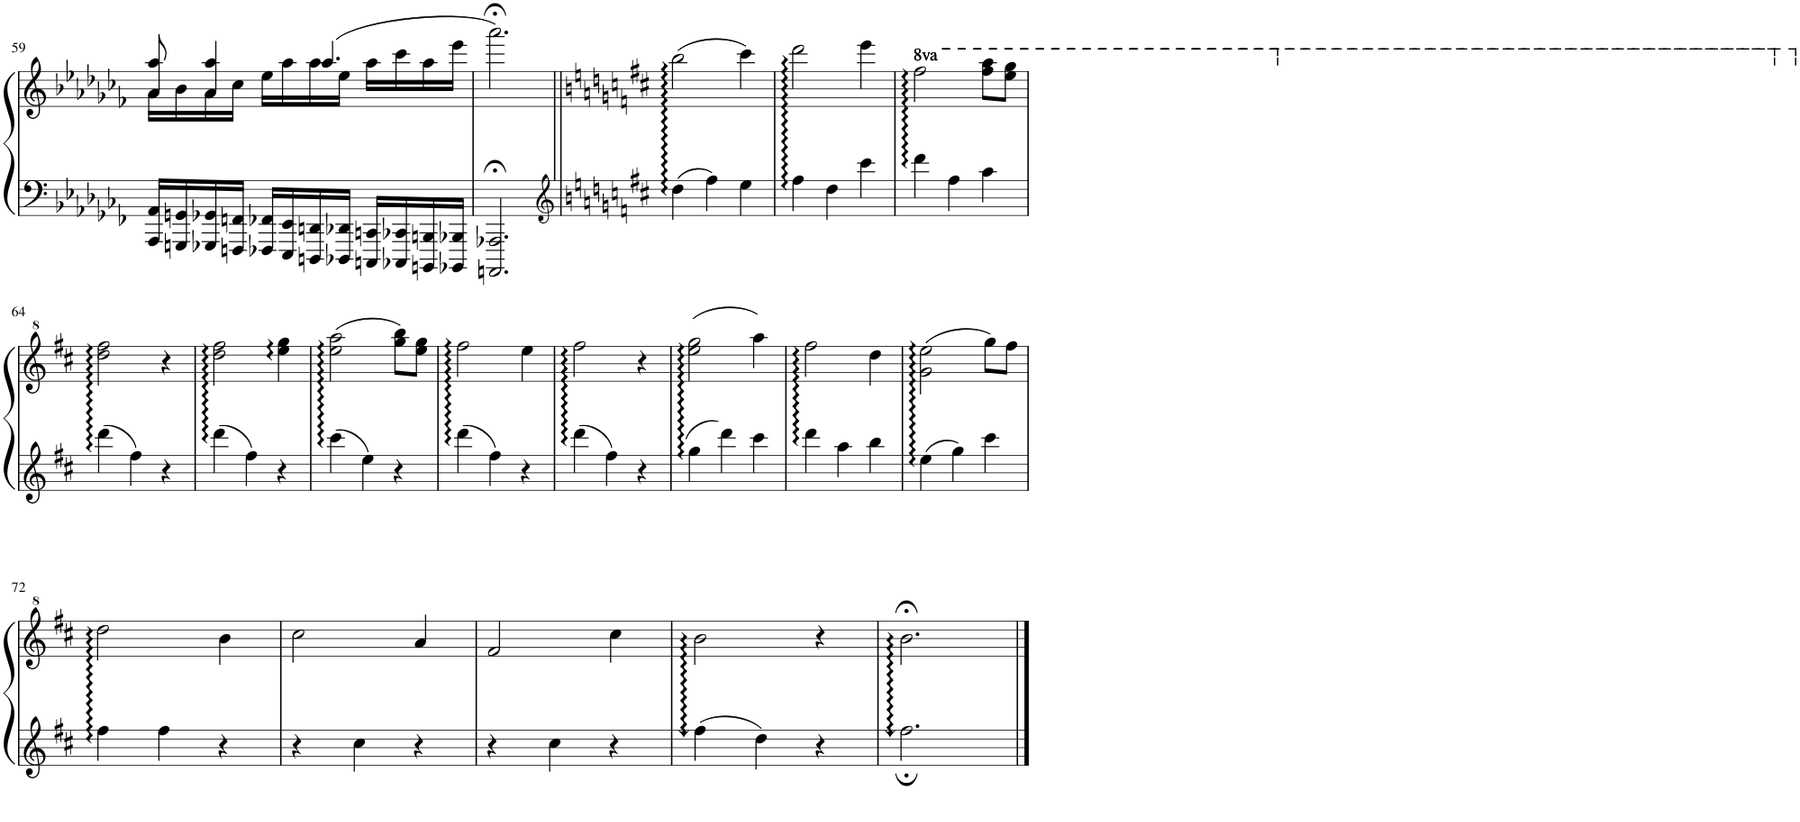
**kern	**kern
*part1	*part1
*staff2	*staff1
*I"Piano	*
*I'Pno	*
!!LO:PB:g=z
*clefF4	*clefG2
*k[b-e-a-d-g-c-f-]	*k[b-e-a-d-g-c-f-]
*M3/4	*M3/4
=59	=59
*	*^
16AAA-/ 16AA-/LL	8a-/ 8aa-/	16a-\LL
16GGGn/ 16GGn/	.	16b-\
16GGG-X/ 16GG-X/	4a-/ 4aa-/	16a-\
16FFFn/ 16FFn/JJ	.	16cc-\JJ
16FFF-X/ 16FF-X/LL	.	16ee-\LL
16EEE-/ 16EE-/	.	16aa-\
16DDDn/ 16DDn/	(4.aa-/	16aa-\
16DDD-X/ 16DD-X/JJ	.	16ee-\JJ
16CCCn/ 16CCn/LL	.	16aa-\LL
16CCC-X/ 16CC-X/	.	16ccc-\
16BBBBn/ 16BBBn/	.	16aa-\
16BBBB-X/ 16BBB-X/JJ	.	16eee-\JJ
*	*v	*v
=60	=60
2.AAAAn/;< 2.AAA-X/;<	2.aaa-;<\)
=61||	=61||
*clefG2	*
*k[f#c#]	*k[f#c#]
4dd\	(2bb\
4ff#\	.
4ee\	4ccc#\)
=62	=62
4ff#\	2ddd\
4dd\	.
4ccc#\	4eee\
=63	=63
*	*8va
4ddd\	2fff#\
4ff#\	.
*	*8va
4aa\	8fff#\ 8aaa\L
*	*8va
.	8eee\ 8ggg\J
!!LO:LB:g=z
=64	=64
*	*clefG^2
*	*X8va
*	*X8va
*	*X8va
4ddd\	2ddd\ 2fff#\
4ff#\	.
4r	4r
=65	=65
4ddd\	2ddd\ 2fff#\
4ff#\	.
4r	4eee\ 4ggg\
=66	=66
4ccc#\	(2eee\ 2aaa\
4ee\	.
4r	8ggg\ 8bbb\L)
.	8eee\ 8ggg\J
=67	=67
4ddd\	2fff#\
4ff#\	.
4r	4eee\
=68	=68
4ddd\	2fff#\
4ff#\	.
4r	4r
=69	=69
4gg\	(2eee\ 2ggg\
4ddd\	.
4ccc#\	4aaa\)
=70	=70
4ddd\	2fff#\
4aa\	.
4bb\	4ddd\
=71	=71
4ee\	(2gg\ 2eee\
4gg\	.
4ccc#\	8ggg\L)
.	8fff#\J
!!LO:LB:g=z
=72	=72
4ff#\	2ddd\
4ff#\	.
4r	4bb\
=73	=73
4r	2ccc#\
4cc#\	.
4r	4aa/
=74	=74
4r	2ff#/
4cc#\	.
4r	4ccc#\
=75	=75
4ff#\	2bb\
4dd\	.
4r	4r
=76	=76
2.ff#;\	2.bb;<\
==	==
*-	*-
